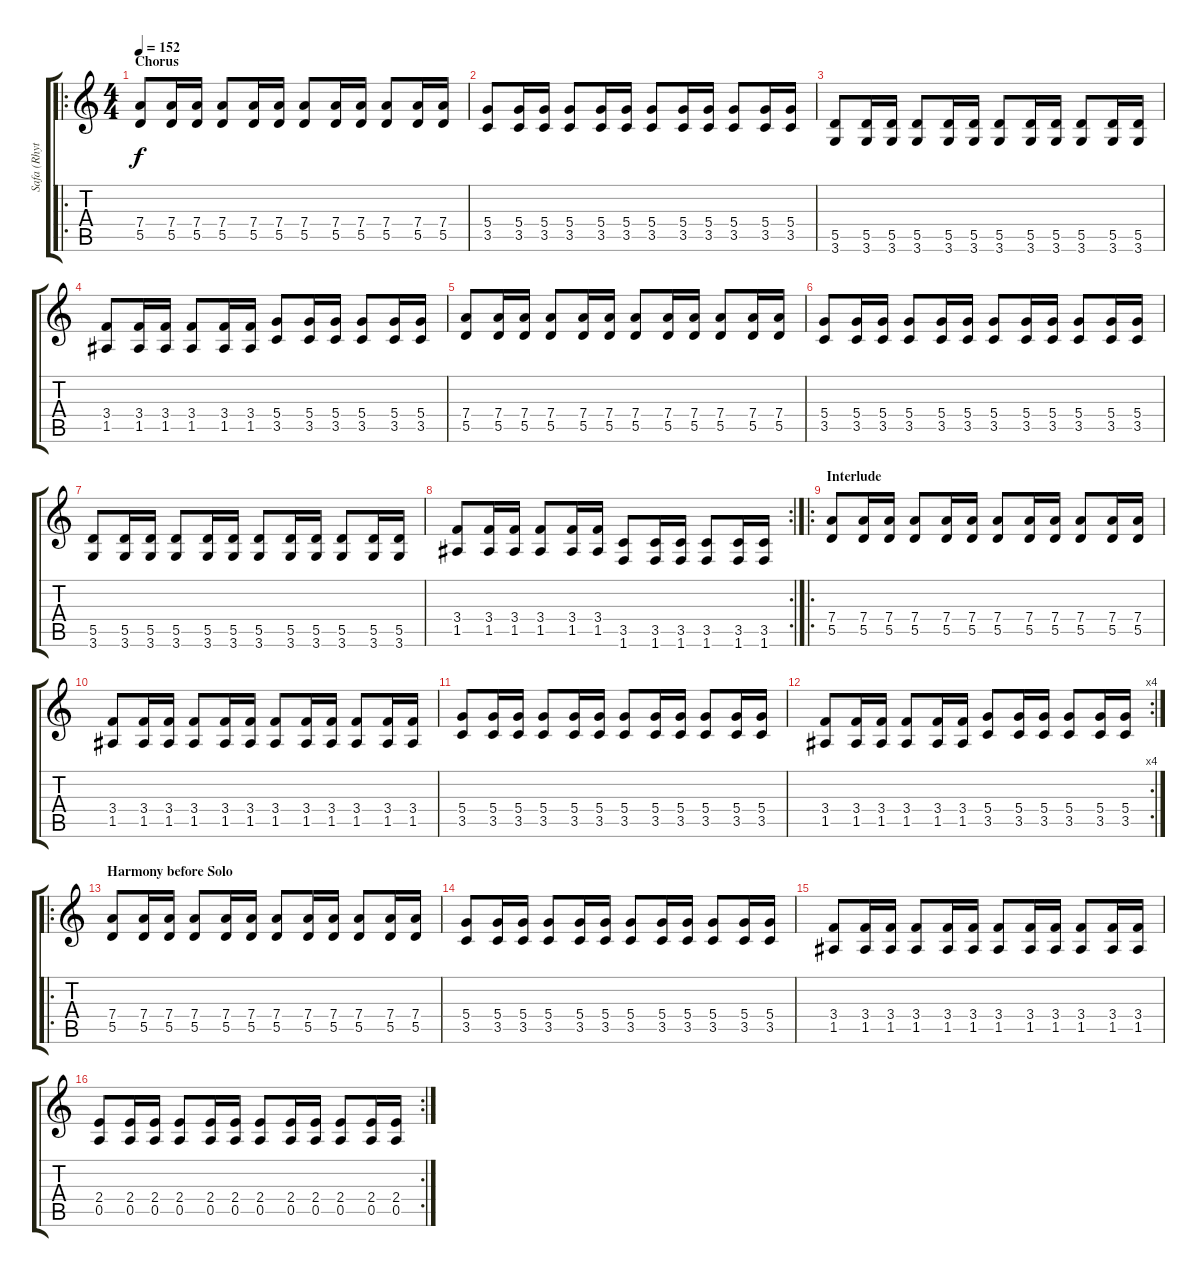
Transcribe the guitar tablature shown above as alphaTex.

\track ("Safa (Rhythm)" "Safa (Rhyt") {instrument distortionguitar}
\staff {score tabs}
\tuning (E4 B3 G3 D3 A2 E2) {hide}
\ro
\ts (4 4)
\section ("" "Chorus")
\tempo 152
\clef g2
\ks c
(7.4 5.5).8{dy f} (7.4 5.5).16 (7.4 5.5).16 (7.4 5.5).8 (7.4 5.5).16 (7.4 5.5).16 (7.4 5.5).8 (7.4 5.5).16 (7.4 5.5).16 (7.4 5.5).8 (7.4 5.5).16 (7.4 5.5).16 |
(5.4 3.5).8 (5.4 3.5).16 (5.4 3.5).16 (5.4 3.5).8 (5.4 3.5).16 (5.4 3.5).16 (5.4 3.5).8 (5.4 3.5).16 (5.4 3.5).16 (5.4 3.5).8 (5.4 3.5).16 (5.4 3.5).16 |
(5.5 3.6).8 (5.5 3.6).16 (5.5 3.6).16 (5.5 3.6).8 (5.5 3.6).16 (5.5 3.6).16 (5.5 3.6).8 (5.5 3.6).16 (5.5 3.6).16 (5.5 3.6).8 (5.5 3.6).16 (5.5 3.6).16 |
(3.4 1.5).8 (3.4 1.5).16 (3.4 1.5).16 (3.4 1.5).8 (3.4 1.5).16 (3.4 1.5).16 (5.4 3.5).8 (5.4 3.5).16 (5.4 3.5).16 (5.4 3.5).8 (5.4 3.5).16 (5.4 3.5).16 |
(7.4 5.5).8 (7.4 5.5).16 (7.4 5.5).16 (7.4 5.5).8 (7.4 5.5).16 (7.4 5.5).16 (7.4 5.5).8 (7.4 5.5).16 (7.4 5.5).16 (7.4 5.5).8 (7.4 5.5).16 (7.4 5.5).16 |
(5.4 3.5).8 (5.4 3.5).16 (5.4 3.5).16 (5.4 3.5).8 (5.4 3.5).16 (5.4 3.5).16 (5.4 3.5).8 (5.4 3.5).16 (5.4 3.5).16 (5.4 3.5).8 (5.4 3.5).16 (5.4 3.5).16 |
(5.5 3.6).8 (5.5 3.6).16 (5.5 3.6).16 (5.5 3.6).8 (5.5 3.6).16 (5.5 3.6).16 (5.5 3.6).8 (5.5 3.6).16 (5.5 3.6).16 (5.5 3.6).8 (5.5 3.6).16 (5.5 3.6).16 |
\rc 2
(3.4 1.5).8 (3.4 1.5).16 (3.4 1.5).16 (3.4 1.5).8 (3.4 1.5).16 (3.4 1.5).16 (3.5 1.6).8 (3.5 1.6).16 (3.5 1.6).16 (3.5 1.6).8 (3.5 1.6).16 (3.5 1.6).16 |
\ro
\section ("" "Interlude")
(7.4 5.5).8 (7.4 5.5).16 (7.4 5.5).16 (7.4 5.5).8 (7.4 5.5).16 (7.4 5.5).16 (7.4 5.5).8 (7.4 5.5).16 (7.4 5.5).16 (7.4 5.5).8 (7.4 5.5).16 (7.4 5.5).16 |
(3.4 1.5).8 (3.4 1.5).16 (3.4 1.5).16 (3.4 1.5).8 (3.4 1.5).16 (3.4 1.5).16 (3.4 1.5).8 (3.4 1.5).16 (3.4 1.5).16 (3.4 1.5).8 (3.4 1.5).16 (3.4 1.5).16 |
(5.4 3.5).8 (5.4 3.5).16 (5.4 3.5).16 (5.4 3.5).8 (5.4 3.5).16 (5.4 3.5).16 (5.4 3.5).8 (5.4 3.5).16 (5.4 3.5).16 (5.4 3.5).8 (5.4 3.5).16 (5.4 3.5).16 |
\rc 4
(3.4 1.5).8 (3.4 1.5).16 (3.4 1.5).16 (3.4 1.5).8 (3.4 1.5).16 (3.4 1.5).16 (5.4 3.5).8 (5.4 3.5).16 (5.4 3.5).16 (5.4 3.5).8 (5.4 3.5).16 (5.4 3.5).16 |
\ro
\section ("" "Harmony before Solo")
(7.4 5.5).8 (7.4 5.5).16 (7.4 5.5).16 (7.4 5.5).8 (7.4 5.5).16 (7.4 5.5).16 (7.4 5.5).8 (7.4 5.5).16 (7.4 5.5).16 (7.4 5.5).8 (7.4 5.5).16 (7.4 5.5).16 |
(5.4 3.5).8 (5.4 3.5).16 (5.4 3.5).16 (5.4 3.5).8 (5.4 3.5).16 (5.4 3.5).16 (5.4 3.5).8 (5.4 3.5).16 (5.4 3.5).16 (5.4 3.5).8 (5.4 3.5).16 (5.4 3.5).16 |
(3.4 1.5).8 (3.4 1.5).16 (3.4 1.5).16 (3.4 1.5).8 (3.4 1.5).16 (3.4 1.5).16 (3.4 1.5).8 (3.4 1.5).16 (3.4 1.5).16 (3.4 1.5).8 (3.4 1.5).16 (3.4 1.5).16 |
\rc 2
(2.4 0.5).8 (2.4 0.5).16 (2.4 0.5).16 (2.4 0.5).8 (2.4 0.5).16 (2.4 0.5).16 (2.4 0.5).8 (2.4 0.5).16 (2.4 0.5).16 (2.4 0.5).8 (2.4 0.5).16 (2.4 0.5).16
